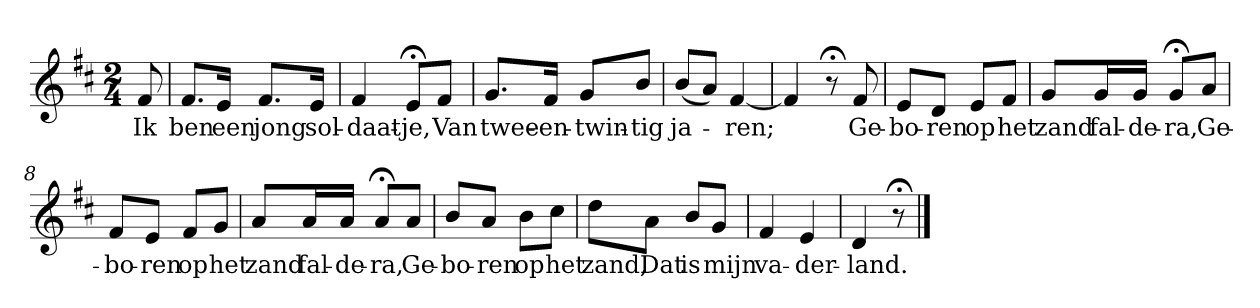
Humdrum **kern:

**kern	**text
*part1	*part1
*staff1	*staff1
*k[f#c#]	*
*D:	*
*M2/4	*
*MM120	*
=	=
8f#	Ik
=1	=1
8.f#L	ben
16eJk	een
8.f#L	jong
16eJk	sol-
=2	=2
4f#	-daat-
8e;<L	-je,
8f#J	Van
=3	=3
8.gL	twee-
16f#Jk	-en-
8gL	-twin-
8bJ	-tig
=4	=4
(8bL	ja-
8aJ)	.
[4f#	-ren;
=5	=5
4f#]	.
8r;<	.
8f#	Ge-
=6	=6
8eL	-bo-
8dJ	-ren
8eL	op
8f#J	het
=7	=7
8gL	zand
16gL	fal-
16gJJ	-de-
8g;<L	-ra,
8aJ	Ge-
=8	=8
8f#L	-bo-
8eJ	-ren
8f#L	op
8gJ	het
=9	=9
8aL	zand
16aL	fal-
16aJJ	-de-
8a;<L	-ra,
8aJ	Ge-
=10	=10
8bL	-bo-
8aJ	-ren
8bL	op
8cc#J	het
=11	=11
8ddL	zand,
8aJ	Dat
8bL	is
8gJ	mijn
=12	=12
4f#	va-
4e	-der-
=13	=13
4d	-land.
8r;<	.
==	==
*-	*-
